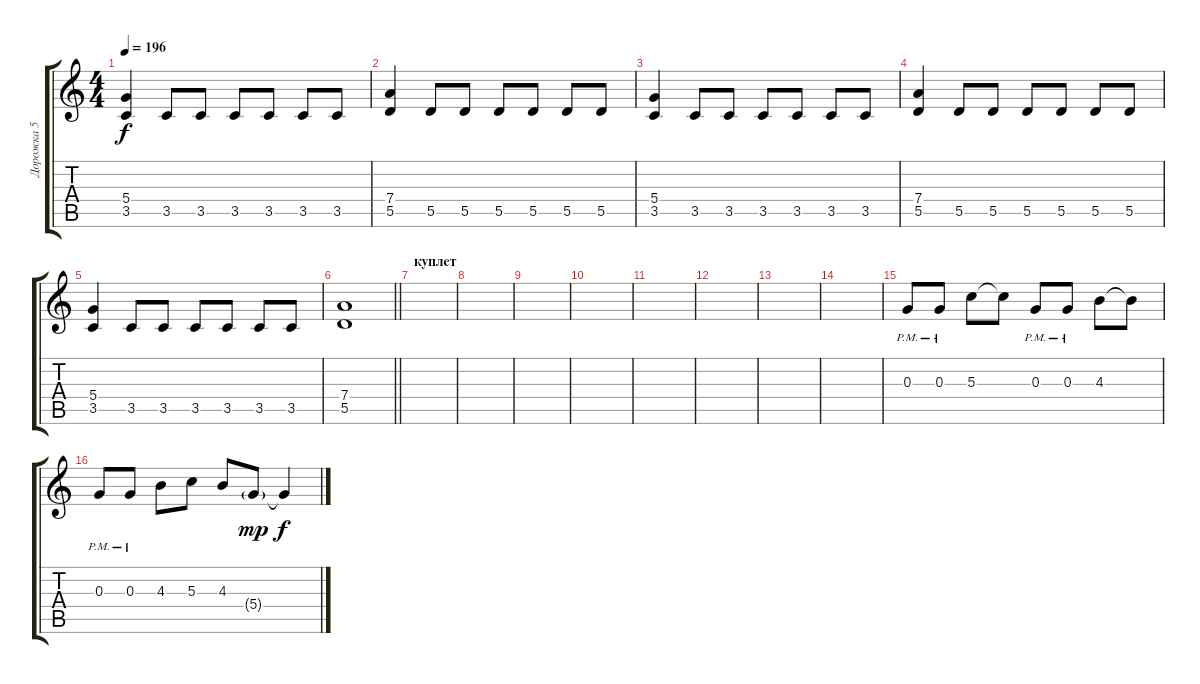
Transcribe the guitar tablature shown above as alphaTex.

\track ("Дорожка 5" "Дорожка 5") {instrument overdrivenguitar}
\staff {score tabs}
\tuning (E4 B3 G3 D3 A2 E2) {hide}
\ts (4 4)
\tempo 196
\clef g2
\ks c
(5.4 3.5).4{dy f} 3.5.8 3.5.8 3.5.8 3.5.8 3.5.8 3.5.8 |
(7.4 5.5).4 5.5.8 5.5.8 5.5.8 5.5.8 5.5.8 5.5.8 |
(5.4 3.5).4 3.5.8 3.5.8 3.5.8 3.5.8 3.5.8 3.5.8 |
(7.4 5.5).4 5.5.8 5.5.8 5.5.8 5.5.8 5.5.8 5.5.8 |
(5.4 3.5).4 3.5.8 3.5.8 3.5.8 3.5.8 3.5.8 3.5.8 |
\barLineRight lightlight
(7.4 5.5).1 |
\section ("" "куплет")
|
|
|
|
|
|
|
|
0.3{pm}.8{volume 11} 0.3{pm}.8 5.3.8 5.3{t}.8 0.3{pm}.8 0.3{pm}.8 4.3.8 4.3{t}.8 |
0.3{pm}.8 0.3{pm}.8 4.3.8 5.3.8 4.3.8 5.4{g}.8{dy mp} 5.4{t}.4{dy f}
